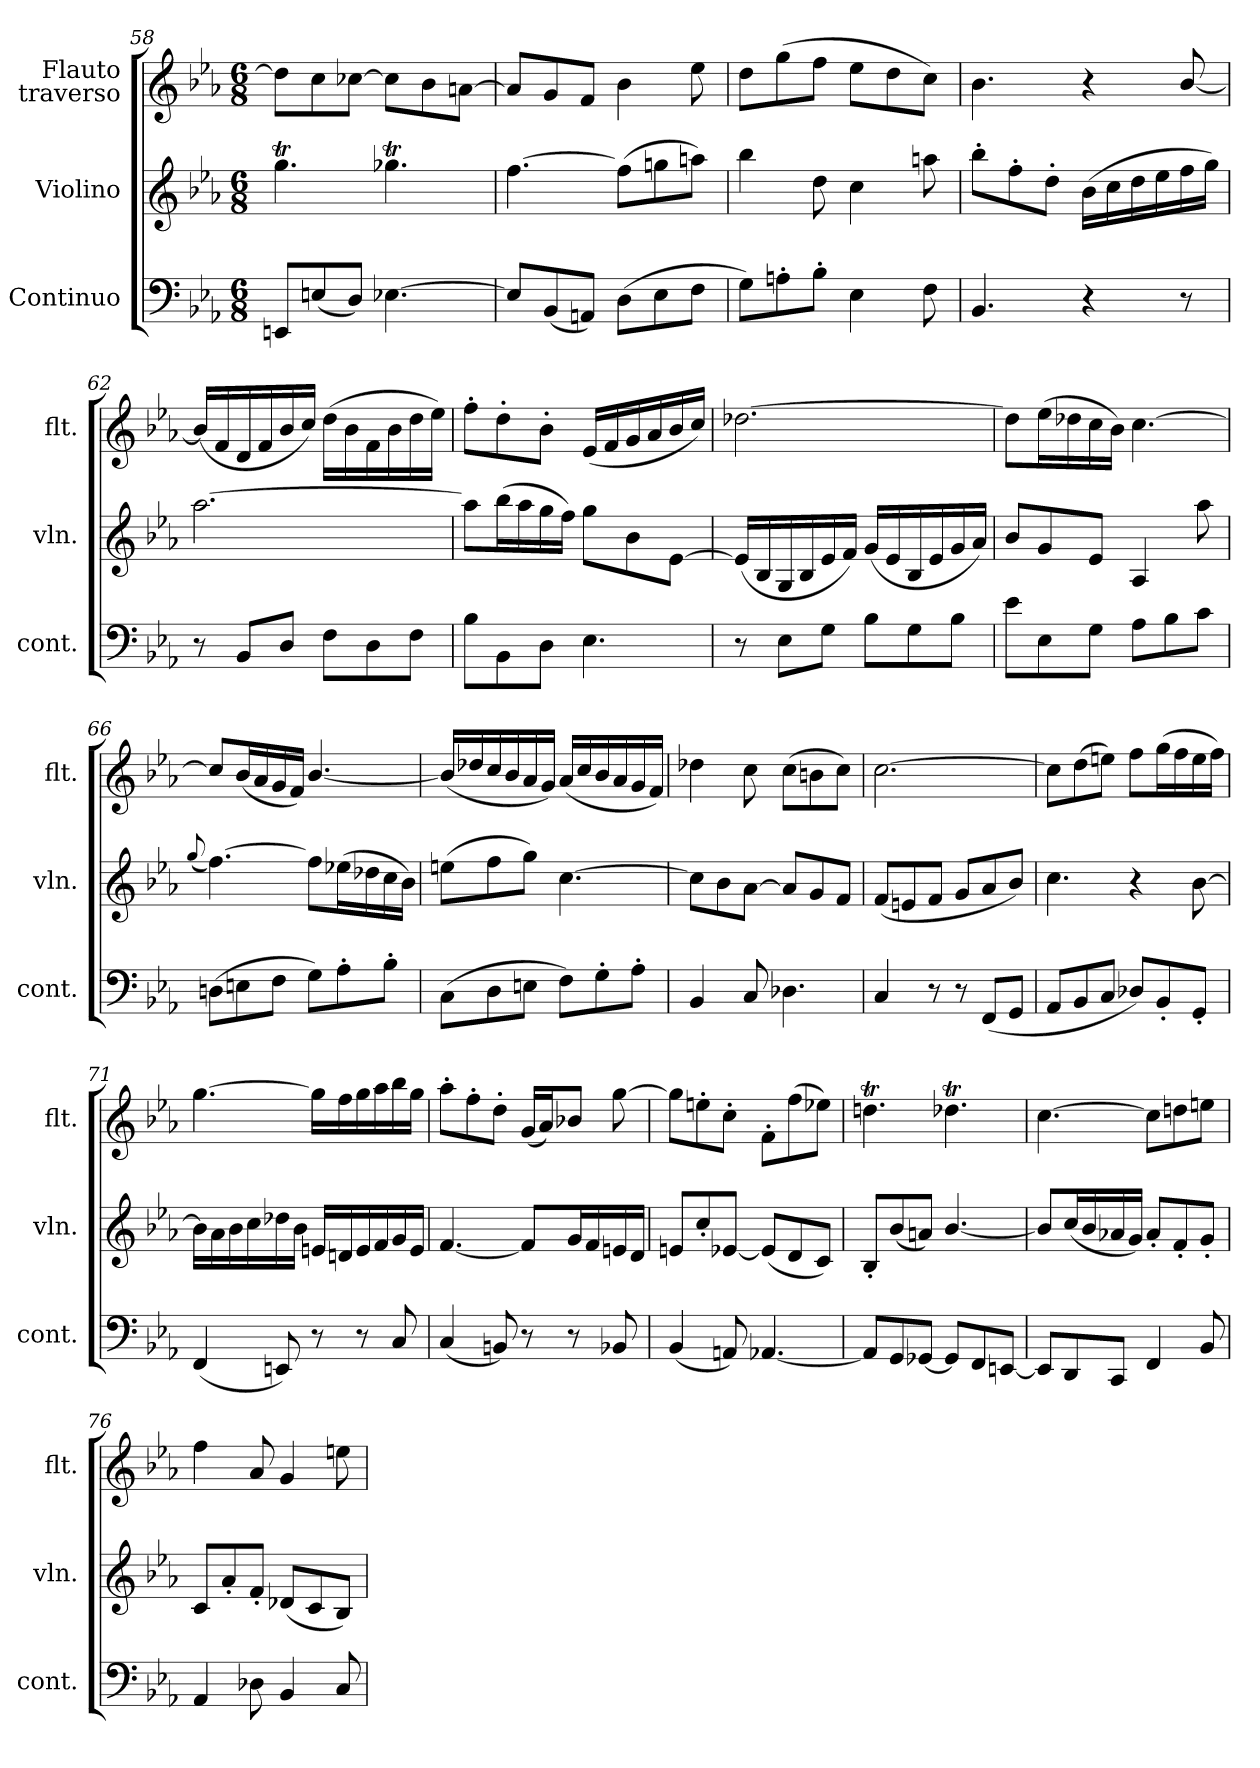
**kern	**kern	**kern
*part3	*part2	*part1
*staff3	*staff2	*staff1
*I"Continuo	*I"Violino	*I"Flauto\ntraverso
*I'cont.	*I'vln.	*I'flt.
*clefF4	*clefG2	*clefG2
*k[b-e-a-]	*k[b-e-a-]	*k[b-e-a-]
*c:	*c:	*c:
*M6/8	*M6/8	*M6/8
=58	=58	=58
8EEnL	4.ggt	8dd-L]
(8En	.	8cc
8DJ)	.	[8cc-XJ
[4.E-X	4.gg-XT	8cc-L]
.	.	8b-
.	.	[8anJ
=59	=59	=59
8E-L]	[4.ff	8aL]
(8BB-	.	8g
8AAnJ)	.	8fJ
(8DL	(8ffL]	4b-
8E-	8ggn	.
8FJ	8aanJ)	8ee-
=60	=60	=60
8GL)	4bb-	8ddL
8An'	.	(8gg
8B-'J	8dd	8ffJ
4E-	4cc	8ee-L
.	.	8dd
8F	8aan	8ccJ)
=61	=61	=61
4.BB-	8bb-'L	4.b-
.	8ff'	.
.	8dd'J	.
4r	(16b-LL	4r
.	16cc	.
.	16dd	.
.	16ee-	.
8r	16ff	[8b-/
.	16ggJJ)	.
=62	=62	=62
8r	[2.aa-	(16b-LL]
.	.	16f
8BB-L	.	16d
.	.	16f
8DJ	.	16b-
.	.	16ccJJ)
8FL	.	(16ddLL
.	.	16b-
8D	.	16f
.	.	16b-
8FJ	.	16dd
.	.	16ee-JJ)
=63	=63	=63
8B-L	8aa-L]	8ff'L
8BB-	(16bb-L	8dd'
.	16aa-	.
8DJ	16gg	8b-'J
.	16ffJJ)	.
4.E-	8ggL	(16e-LL
.	.	16f
.	8b-	16g
.	.	16a-
.	[8e-J	16b-
.	.	16ccJJ)
=64	=64	=64
8r	(16e-LL]	[2.dd-X
.	16B-	.
8E-L	16G	.
.	16B-	.
8GJ	16e-	.
.	16fJJ)	.
8B-L	(16gLL	.
.	16e-	.
8G	16B-	.
.	16e-	.
8B-J	16g	.
.	16a-JJ)	.
=65	=65	=65
8e-L	8b-L	8dd-L]
8E-	8g	(16ee-L
.	.	16dd-X
8GJ	8e-J	16cc
.	.	16b-JJ)
8A-L	4A-	[4.cc
8B-	.	.
8cJ	8aa-	.
=66	=66	=66
.	(8qqgg/	.
(8DnL	[4.ff)	8ccL]
8En	.	(16b-L
.	.	16a-
8FJ	.	16g
.	.	16fJJ)
8GL)	8ffL]	[4.b-/
8A-'	(16ee-XL	.
.	16dd-X	.
8B-'J	16cc	.
.	16b-JJ)	.
=67	=67	=67
(8CL	(8eenL	(16b-/LL]
.	.	16dd-X/
8D	8ff	16cc/
.	.	16b-/
8EnJ	8ggJ)	16a-/
.	.	16g/JJ)
8FL)	[4.cc	(16a-LL
.	.	16cc
8G'	.	16b-
.	.	16a-
8A-'J	.	16g
.	.	16fJJ)
=68	=68	=68
4BB-	8ccL]	4dd-X
.	8b-	.
8C	[8a-J	8cc
4.D-X	8a-L]	(8ccL
.	8g	8bn
.	8fJ	8ccJ)
=69	=69	=69
4C	(8fL	[2.cc
.	8en	.
8r	8fJ	.
8r	8gL	.
(8FFL	8a-	.
8GGJ	8b-J)	.
=70	=70	=70
8AA-L	4.cc	8ccL]
8BB-	.	(8dd
8CJ	.	8eenJ)
8D-XL)	4r	8ffL
8BB-'	.	(16ggL
.	.	16ff
8GG'J	[8b-	16ee
.	.	16ffJJ)
=71	=71	=71
(4FF	16b-LL]	[4.gg
.	16a-	.
.	16b-	.
.	16cc	.
8EEn)	16dd-X	.
.	16b-JJ	.
8r	16enLL	16ggLL]
.	16dn	16ff
8r	16e	16gg
.	16f	16aa-
8C	16g	16bb-
.	16eJJ	16ggJJ
=72	=72	=72
(4C	[4.f	8aa-'L
.	.	8ff'
8BBn)	.	8dd'J
8r	8fL]	(16gLL
.	.	16a-J)
8r	16gL	8b-XJ
.	16f	.
8BB-X	16en	[8gg
.	16dJJ	.
=73	=73	=73
(4BB-	8enL	8ggL]
.	8cc'	8een'
8AAn)	[8e-XJ	8cc'J
[4.AA-X	(8e-L]	8f'L
.	8d	(8ff
.	8cJ)	8ee-XJ)
=74	=74	=74
8AA-L]	8B-'L	4.ddnt
8GG	(8b-	.
[8GG-XJ	8anJ)	.
8GG-L]	[4.b-/	4.dd-XT
8FF	.	.
[8EEnJ	.	.
=75	=75	=75
8EEL]	8b-L]	[4.cc
8DD	(16ccL	.
.	16b-	.
8CCJ	16a-X	.
.	16gJJ)	.
4FF	8a-'L	8ccL]
.	8f'	8ddn
8BB-	8g'J	8eenJ
=76	=76	=76
4AA-	8cL	4ff
.	8a-'	.
8D-X	8f'J	8a-
4BB-	(8d-XL	4g
.	8c	.
8C	8B-J)	8een
=	=	=
*-	*-	*-
